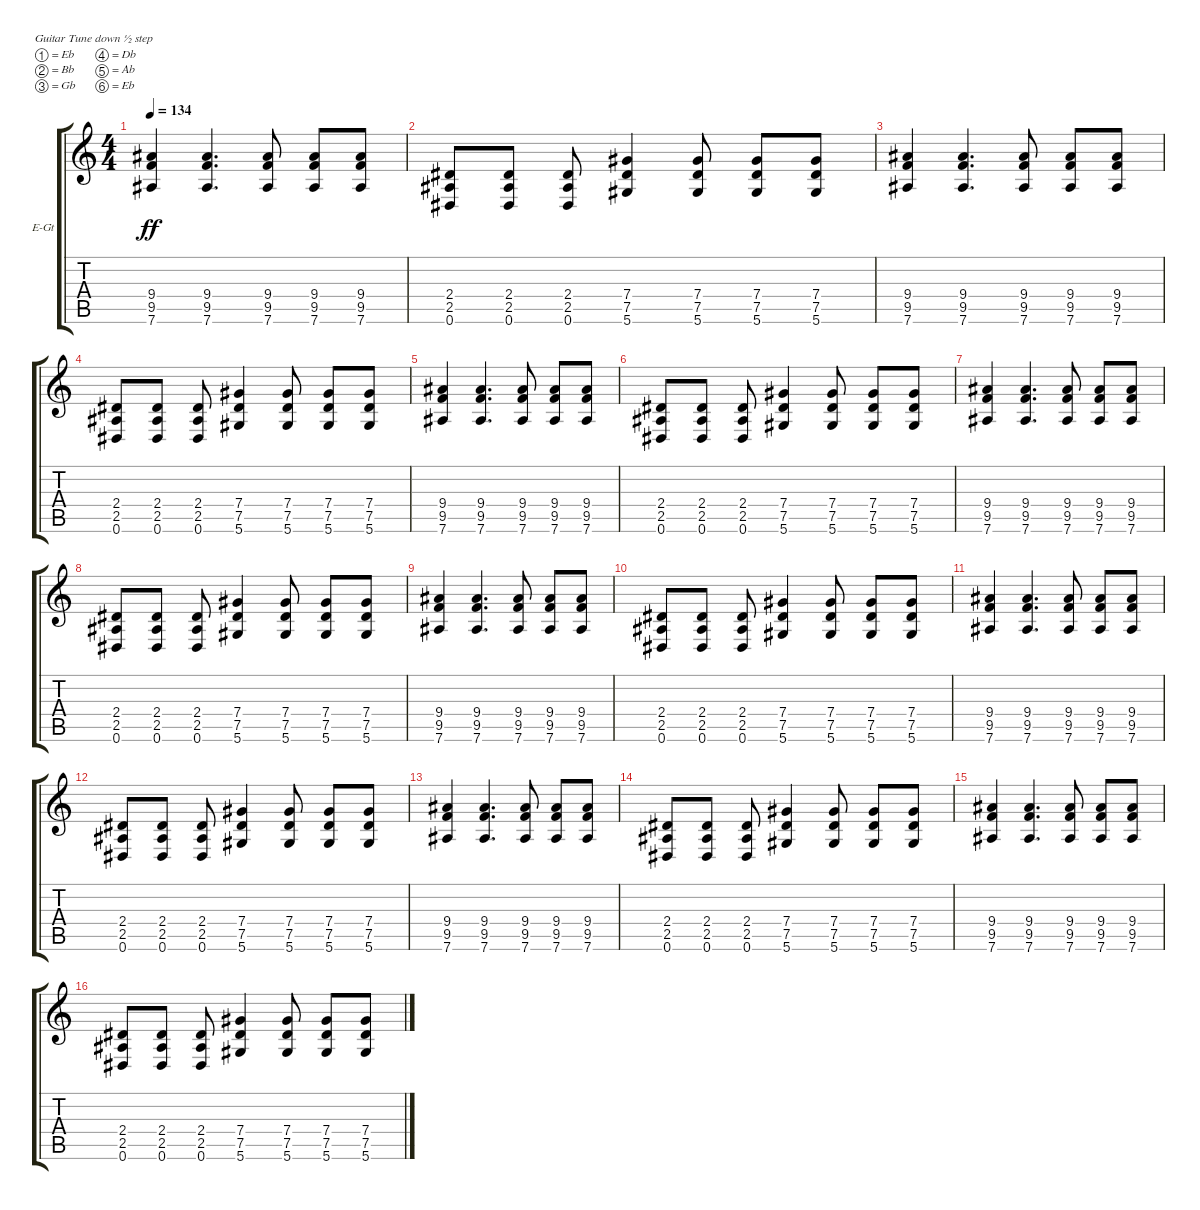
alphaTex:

\bracketExtendMode groupsimilarinstruments
\firstSystemTrackNameOrientation horizontal
\otherSystemsTrackNameOrientation horizontal
\track ("Guitar 1" "E-Gt") {instrument distortionguitar}
\staff {score tabs}
\tuning (Eb4 Bb3 Gb3 Db3 Ab2 Eb2)
\ts (4 4)
\tempo 134
\clef g2
\scale
0.319318
\ks c
(7.6 9.5 9.4).4{dy ff} (7.6 9.5 9.4).4{d} (7.6 9.5 9.4).8 (7.6 9.5 9.4).8 (7.6 9.5 9.4).8 |
\scale
0.290486 (0.6 2.5 2.4).8 (0.6 2.5 2.4).8 (0.6 2.5 2.4).8 (5.6 7.5 7.4).4 (5.6 7.5 7.4).8 (5.6 7.5 7.4).8 (5.6 7.5 7.4).8 |
\scale
0.387584 (7.6 9.5 9.4).4 (7.6 9.5 9.4).4{d} (7.6 9.5 9.4).8 (7.6 9.5 9.4).8 (7.6 9.5 9.4).8 |
(0.6 2.5 2.4).8 (0.6 2.5 2.4).8 (0.6 2.5 2.4).8 (5.6 7.5 7.4).4 (5.6 7.5 7.4).8 (5.6 7.5 7.4).8 (5.6 7.5 7.4).8 |
(7.6 9.5 9.4).4 (7.6 9.5 9.4).4{d} (7.6 9.5 9.4).8 (7.6 9.5 9.4).8 (7.6 9.5 9.4).8 |
(0.6 2.5 2.4).8 (0.6 2.5 2.4).8 (0.6 2.5 2.4).8 (5.6 7.5 7.4).4 (5.6 7.5 7.4).8 (5.6 7.5 7.4).8 (5.6 7.5 7.4).8 |
(7.6 9.5 9.4).4 (7.6 9.5 9.4).4{d} (7.6 9.5 9.4).8 (7.6 9.5 9.4).8 (7.6 9.5 9.4).8 |
(0.6 2.5 2.4).8 (0.6 2.5 2.4).8 (0.6 2.5 2.4).8 (5.6 7.5 7.4).4 (5.6 7.5 7.4).8 (5.6 7.5 7.4).8 (5.6 7.5 7.4).8 |
\scale
0.264901 (7.6 9.5 9.4).4 (7.6 9.5 9.4).4{d} (7.6 9.5 9.4).8 (7.6 9.5 9.4).8 (7.6 9.5 9.4).8 |
\scale
0.235099 (0.6 2.5 2.4).8 (0.6 2.5 2.4).8 (0.6 2.5 2.4).8 (5.6 7.5 7.4).4 (5.6 7.5 7.4).8 (5.6 7.5 7.4).8 (5.6 7.5 7.4).8 |
\scale
0.264901 (7.6 9.5 9.4).4 (7.6 9.5 9.4).4{d} (7.6 9.5 9.4).8 (7.6 9.5 9.4).8 (7.6 9.5 9.4).8 |
\scale
0.235099 (0.6 2.5 2.4).8 (0.6 2.5 2.4).8 (0.6 2.5 2.4).8 (5.6 7.5 7.4).4 (5.6 7.5 7.4).8 (5.6 7.5 7.4).8 (5.6 7.5 7.4).8 |
\scale
0.264901 (7.6 9.5 9.4).4 (7.6 9.5 9.4).4{d} (7.6 9.5 9.4).8 (7.6 9.5 9.4).8 (7.6 9.5 9.4).8 |
\scale
0.235099 (0.6 2.5 2.4).8 (0.6 2.5 2.4).8 (0.6 2.5 2.4).8 (5.6 7.5 7.4).4 (5.6 7.5 7.4).8 (5.6 7.5 7.4).8 (5.6 7.5 7.4).8 |
\scale
0.264901 (7.6 9.5 9.4).4 (7.6 9.5 9.4).4{d} (7.6 9.5 9.4).8 (7.6 9.5 9.4).8 (7.6 9.5 9.4).8 |
(0.6 2.5 2.4).8 (0.6 2.5 2.4).8 (0.6 2.5 2.4).8 (5.6 7.5 7.4).4 (5.6 7.5 7.4).8 (5.6 7.5 7.4).8 (5.6 7.5 7.4).8
